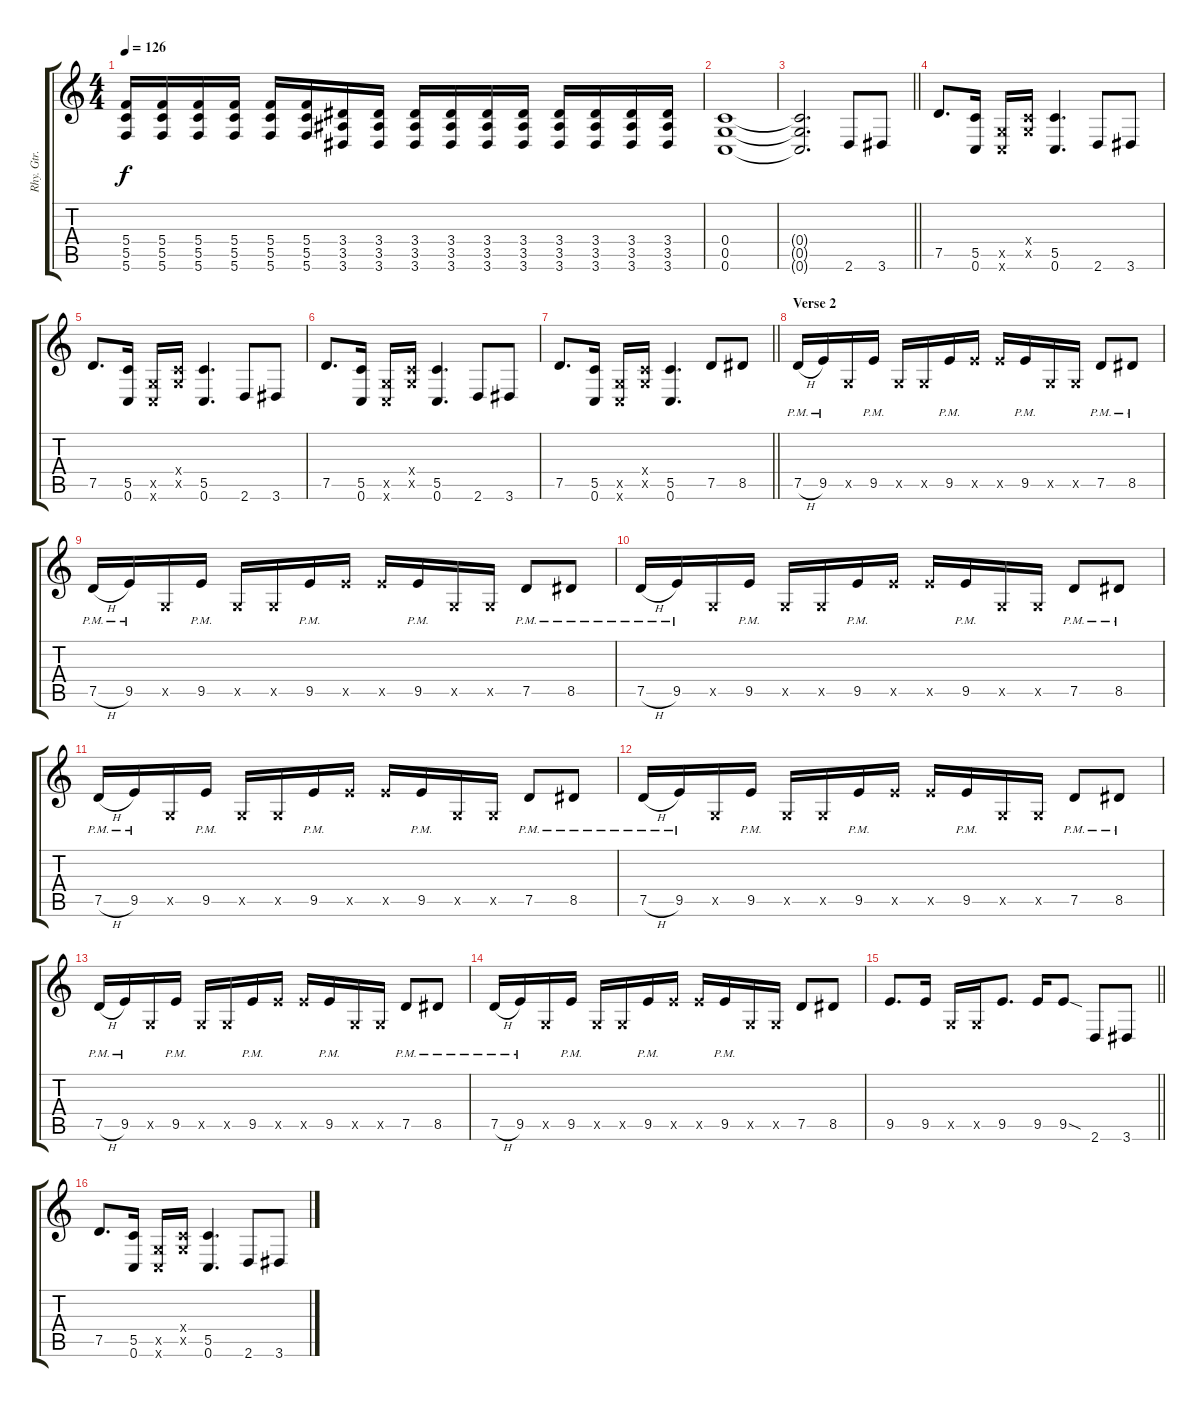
\track ("Rhy. Gtr. 1" "Rhy. Gtr. ") {instrument distortionguitar}
\staff {score tabs}
\tuning (D4 A3 F3 C3 G2 C2) {hide}
\ts (4 4)
\tempo 126
\clef g2
\ks c
(5.4 5.5 5.6).16{dy f} (5.4 5.5 5.6).16 (5.4 5.5 5.6).16 (5.4 5.5 5.6).16 (5.4 5.5 5.6).16 (5.4 5.5 5.6).16 (3.4 3.5 3.6).16 (3.4 3.5 3.6).16 (3.4 3.5 3.6).16 (3.4 3.5 3.6).16 (3.4 3.5 3.6).16 (3.4 3.5 3.6).16 (3.4 3.5 3.6).16 (3.4 3.5 3.6).16 (3.4 3.5 3.6).16 (3.4 3.5 3.6).16 |
(0.4 0.5 0.6).1 |
\barLineRight lightlight
(0.4{t} 0.5{t} 0.6{t}).2{d} 2.6.8 3.6.8 |
\section ("" "")
7.5.8{d} (5.5 0.6).16 (0.5{x} 0.6{x}).16 (0.4{x} 0.5{x}).16 (5.5 0.6).4{d} 2.6.8 3.6.8 |
7.5.8{d} (5.5 0.6).16 (0.5{x} 0.6{x}).16 (0.4{x} 0.5{x}).16 (5.5 0.6).4{d} 2.6.8 3.6.8 |
7.5.8{d} (5.5 0.6).16 (0.5{x} 0.6{x}).16 (0.4{x} 0.5{x}).16 (5.5 0.6).4{d} 2.6.8 3.6.8 |
\barLineRight lightlight
7.5.8{d} (5.5 0.6).16 (0.5{x} 0.6{x}).16 (0.4{x} 0.5{x}).16 (5.5 0.6).4{d} 7.5.8 8.5.8 |
\section ("" "Verse 2")
7.5{h pm}.16 9.5{pm}.16 0.5{x}.16 9.5{pm}.16 0.5{x}.16 0.5{x}.16 9.5{pm}.16 9.5{x}.16 9.5{x}.16 9.5{pm}.16 0.5{x}.16 0.5{x}.16 7.5{pm}.8 8.5{pm}.8 |
7.5{h pm}.16 9.5{pm}.16 0.5{x}.16 9.5{pm}.16 0.5{x}.16 0.5{x}.16 9.5{pm}.16 9.5{x}.16 9.5{x}.16 9.5{pm}.16 0.5{x}.16 0.5{x}.16 7.5{pm}.8 8.5{pm}.8 |
7.5{h pm}.16 9.5{pm}.16 0.5{x}.16 9.5{pm}.16 0.5{x}.16 0.5{x}.16 9.5{pm}.16 9.5{x}.16 9.5{x}.16 9.5{pm}.16 0.5{x}.16 0.5{x}.16 7.5{pm}.8 8.5{pm}.8 |
7.5{h pm}.16 9.5{pm}.16 0.5{x}.16 9.5{pm}.16 0.5{x}.16 0.5{x}.16 9.5{pm}.16 9.5{x}.16 9.5{x}.16 9.5{pm}.16 0.5{x}.16 0.5{x}.16 7.5{pm}.8 8.5{pm}.8 |
7.5{h pm}.16 9.5{pm}.16 0.5{x}.16 9.5{pm}.16 0.5{x}.16 0.5{x}.16 9.5{pm}.16 9.5{x}.16 9.5{x}.16 9.5{pm}.16 0.5{x}.16 0.5{x}.16 7.5{pm}.8 8.5{pm}.8 |
7.5{h pm}.16 9.5{pm}.16 0.5{x}.16 9.5{pm}.16 0.5{x}.16 0.5{x}.16 9.5{pm}.16 9.5{x}.16 9.5{x}.16 9.5{pm}.16 0.5{x}.16 0.5{x}.16 7.5{pm}.8 8.5{pm}.8 |
7.5{h pm}.16 9.5{pm}.16 0.5{x}.16 9.5{pm}.16 0.5{x}.16 0.5{x}.16 9.5{pm}.16 9.5{x}.16 9.5{x}.16 9.5{pm}.16 0.5{x}.16 0.5{x}.16 7.5.8 8.5.8 |
\barLineRight lightlight
9.5.8{d} 9.5.16 0.5{x}.16 0.5{x}.16 9.5.8{d} 9.5.16 9.5{sod}.8 2.6.8 3.6.8 |
\section ("" "")
7.5.8{d} (5.5 0.6).16 (0.5{x} 0.6{x}).16 (0.4{x} 0.5{x}).16 (5.5 0.6).4{d} 2.6.8 3.6.8
